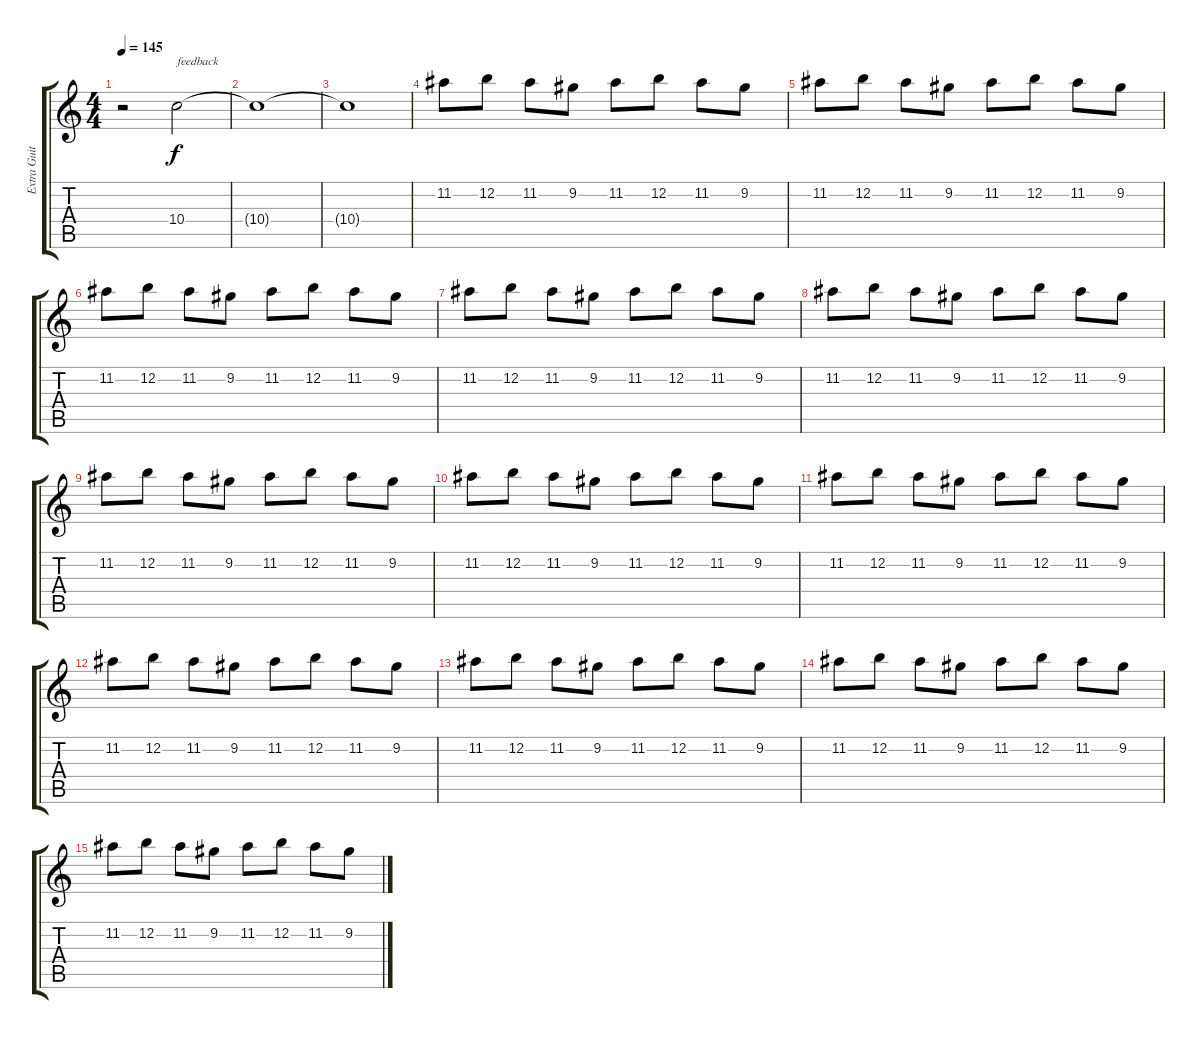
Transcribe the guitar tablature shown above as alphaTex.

\track ("Extra Guitar" "Extra Guit") {instrument overdrivenguitar}
\staff {score tabs}
\tuning (E4 B3 G3 D3 A2 E2) {hide}
\ts (4 4)
\tempo 145
\clef g2
\ks c
r.2{dy f} 10.4.2{txt "feedback"} |
10.4{t}.1 |
10.4{t}.1 |
11.2.8{volume 8} 12.2.8 11.2.8 9.2.8 11.2.8 12.2.8 11.2.8 9.2.8 |
11.2.8 12.2.8 11.2.8 9.2.8 11.2.8 12.2.8 11.2.8 9.2.8 |
11.2.8{volume 7} 12.2.8 11.2.8 9.2.8 11.2.8 12.2.8 11.2.8 9.2.8 |
11.2.8 12.2.8 11.2.8 9.2.8 11.2.8 12.2.8 11.2.8 9.2.8 |
11.2.8{volume 5} 12.2.8 11.2.8 9.2.8 11.2.8 12.2.8 11.2.8 9.2.8 |
11.2.8 12.2.8 11.2.8 9.2.8 11.2.8 12.2.8 11.2.8 9.2.8 |
11.2.8{volume 4} 12.2.8 11.2.8 9.2.8 11.2.8 12.2.8 11.2.8 9.2.8 |
11.2.8 12.2.8 11.2.8 9.2.8 11.2.8 12.2.8 11.2.8 9.2.8 |
11.2.8{volume 2} 12.2.8 11.2.8 9.2.8 11.2.8 12.2.8 11.2.8 9.2.8 |
11.2.8 12.2.8 11.2.8 9.2.8 11.2.8 12.2.8 11.2.8 9.2.8 |
11.2.8{volume 0} 12.2.8 11.2.8 9.2.8 11.2.8 12.2.8 11.2.8 9.2.8 |
11.2.8 12.2.8 11.2.8 9.2.8 11.2.8 12.2.8 11.2.8 9.2.8
